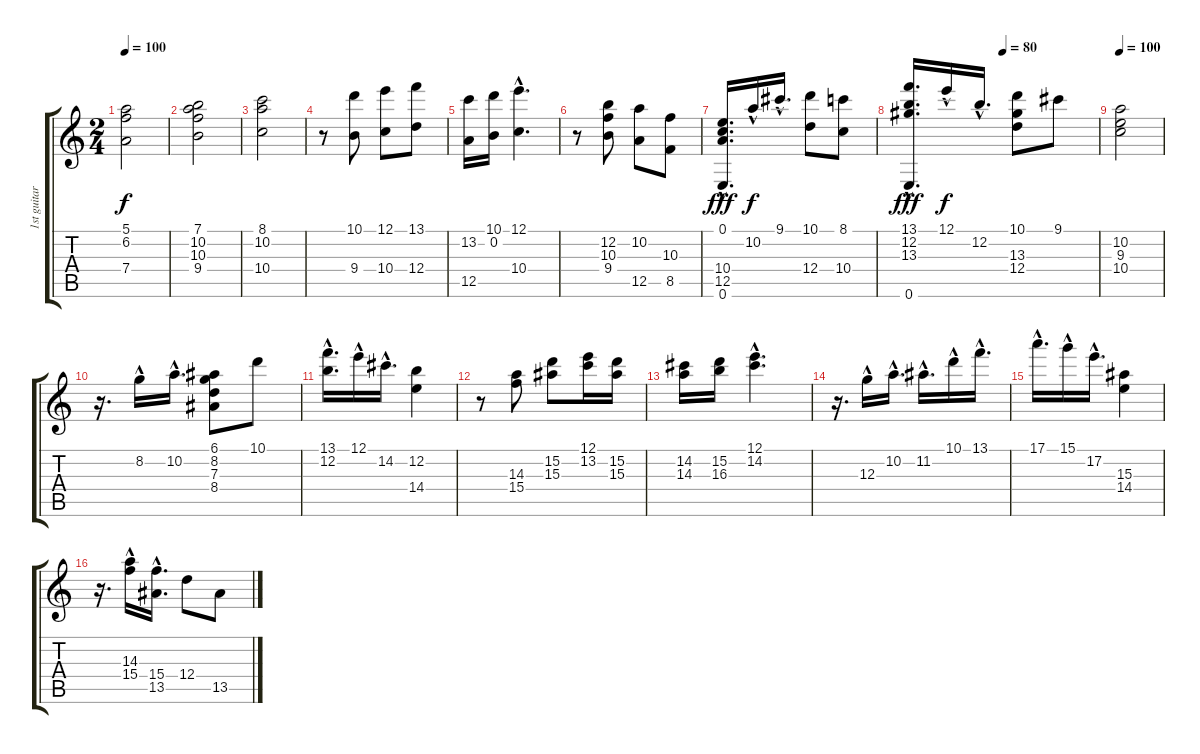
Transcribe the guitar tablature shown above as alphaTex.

\track ("1st guitar" "1st guitar") {instrument acousticguitarnylon}
\staff {score tabs}
\tuning (E4 B3 G3 D3 A2 E2) {hide}
\ts (2 4)
\tempo 100
\clef g2
\ks c
(5.1 6.2 7.4).2{dy f} |
(7.1 10.2 10.3 9.4).2 |
(8.1 10.2 10.4).2 |
r.8 (10.1 9.4).8 (12.1 10.4).8 (13.1 12.4).8 |
(13.2 12.5).16 (10.1 0.2).16 (12.1{hac} 10.4{hac}).4{d} |
r.8 (12.2 10.3 9.4).8 (10.2 12.5).8 (10.3 8.5).8 |
(0.1{hac} 10.4{hac} 12.5{hac} 0.6).16{d dy fff} 10.2{hac}.16{dy f} 9.1{hac}.16{d} (10.1 12.4).8 (8.1 10.4).8 |
\tempo (80 0.5)
(13.1{hac} 12.2{hac} 13.3{hac} 0.6).16{d dy fff} 12.1{hac}.16{dy f} 12.2{hac}.16{d} (10.1 13.3 12.4).8 9.1.8 |
\tempo 100
(10.2 9.3 10.4).2 |
r.16{d} 8.2{hac}.16 10.2{hac}.16{d} (6.1 8.2 7.3 8.4).8 10.1.8 |
(13.1{hac} 12.2{hac}).16{d} 12.1{hac}.16 14.2{hac}.16{d} (12.2 14.4).4 |
r.8 (14.3 15.4).8 (15.2 15.3).8 (12.1 13.2).16 (15.2 15.3).16 |
(14.2 14.3).16 (15.2 16.3).16 (12.1{hac} 14.2{hac}).4{d} |
r.16{d} 12.3{hac}.16 10.2{hac}.16{d} 11.2{hac}.16{d} 10.1{hac}.16 13.1{hac}.16{d} |
17.1{hac}.16{d} 15.1{hac}.16 17.2{hac}.16{d} (15.3 14.4).4 |
r.16{d} (14.3{hac} 15.4{hac}).16 (15.4{hac} 13.5{hac}).16{d} 12.4.8 13.5.8
